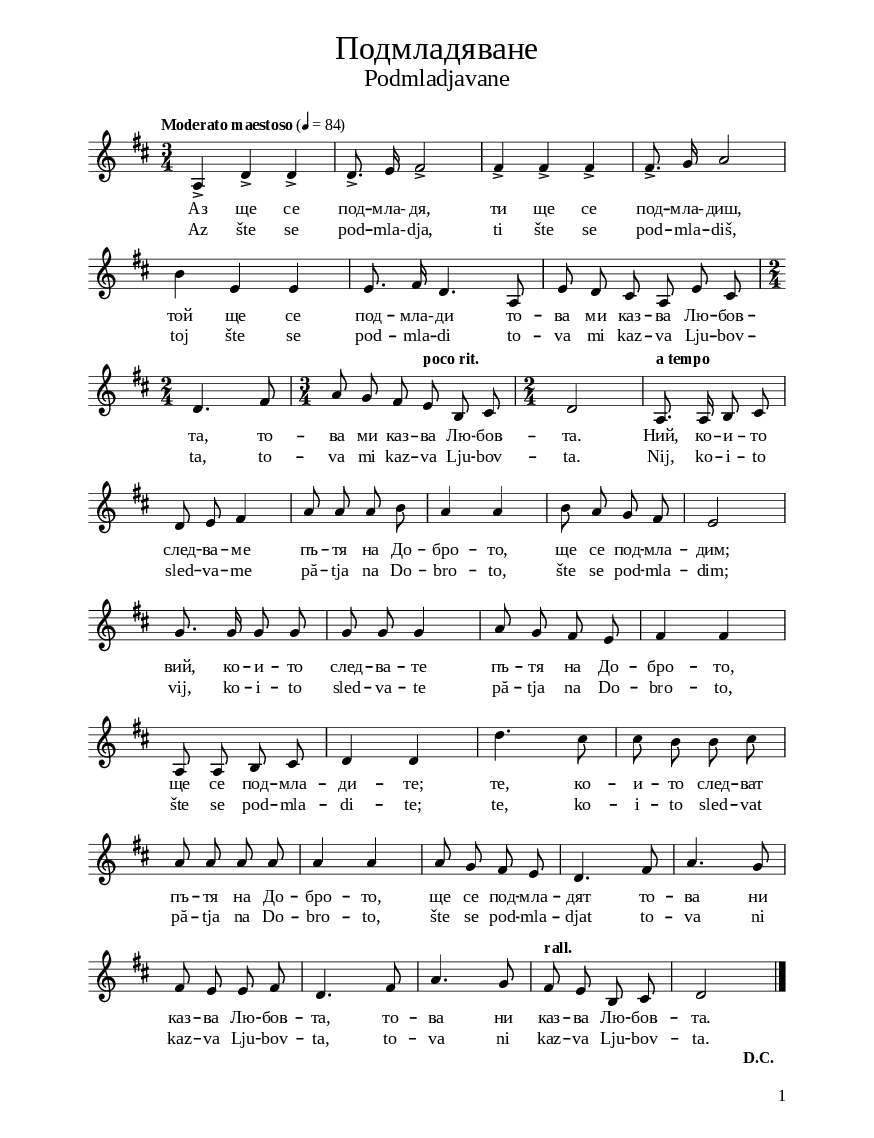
\version "2.24.2"

% include paper part and global functions
\include "include/globals.ily"

\bookpart {
  \label #'ref119
  \tocItem \markup "Подмладяване – Podmladjavane"
  \include "include/bookpart-paper.ily"
  \score {
    \include "include/score-layout.ily"

    \new Voice \absolute {
      \clef treble
      \key d \major
      \time 3/4
      \tempoFunc "Moderato maestoso" 4 "84"
      \autoBeamOff
      a4 -> d'4 ->  % 2
      d'4 -> | d'8. -> e'16  % 3
      fis'2 -> | % 4
      fis'4 -> fis'4 ->  % 5
      fis'4 -> | fis'8. -> g'16  % 6
      a'2 \break |

      b'4 e'4  % 8
      e'4 | e'8. fis'16  % 9
      d'4. a8 | e'8  d'8 cis'8 a8 e'8 cis'8 \break | % 11
      \time 2/4  d'4. fis'8 | % 12
      \time 3/4  a'8 g'8 fis'8 \tempo "poco rit." e'8 b8 cis'8
      | % 13
      \time 2/4  d'2 | % 14
      \tempo "a tempo" a8. a16 b8 cis'8 \break | % 15
      d'8 e'8 fis'4 | % 16
      a'8 a'8 a'8 b'8 | % 17
      a'4 a'4 | % 18
      b'8 a'8 g'8 fis'8 | % 19
      e'2 \break |
      g'8. g'16 g'8 g'8 | % 21
      g'8 g'8 g'4 | % 22
      a'8 g'8 fis'8 e'8 | % 23
      fis'4 fis'4 \break | % 24
      a8 a8 b8 cis'8 | % 25
      d'4 d'4 | % 26
      d''4. cis''8 | % 27
      cis''8 b'8 b'8 cis''8 \break | % 28
      a'8 a'8 a'8 a'8 | % 29
      a'4 a'4 |
      a'8 g'8 fis'8 e'8 | % 31
      d'4. fis'8 | % 32
      a'4. g'8 \break | % 33
      fis'8 e'8 e'8 fis'8 | % 34
      d'4. fis'8 | % 35
      a'4. g'8 | % 36
       \tempo "rall." fis'8 e'8 b8 cis'8 | % 37
      d'2  \bar "|."
    }

    \addlyrics {Аз   ще   се 
   под  --  "мла-"  --  дя,   ти   ще   се   под  --  "мла-"  --  диш, 
   той   ще   се   под  --  "мла-"  --  ди   то  --  ва   ми   каз  --
   ва   Лю  --  бов  --  та,   то  --  ва   ми   каз  --  ва   Лю  --
   бов  --  та.   Ний,   ко  --  и  --  то   след  --  ва  --  ме 
   пъ  --  тя   на   До  --  бро  --  то,   ще   се   под  --  мла  --
   дим;   вий,   ко  --  и  --  то   след  --  ва  --  те   пъ  --
   тя   на   До  --  бро  --  то,   ще   се   под  --  мла  --  ди  --
   те;   те,   ко  --  и  --  то   след  --  ват   пъ  --  тя   на 
   До  --  бро  --  то,   ще   се   под  --  мла  --  дят   то  --
   ва   ни   каз  --  ва   Лю  --  бов  --  та,   то  --  ва   ни 
   каз  --  ва   Лю  --  бов  --  та. }
      \addlyrics {Az   šte   se 
   pod  --  "mla-"  --  dja,   ti   šte   se   pod  --  mla  --  diš, 
   toj   šte   se   pod  --  mla  --  di   to  --  va   mi   kaz  --
   va   Lju  --  bov  --  ta,   to  --  va   mi   kaz  --  va   Lju  --
   bov  --  ta.   Nij,   ko  --  i  --  to   sled  --  va  --  me 
   pă  --  tja   na   Do  --  bro  --  to,   šte   se   pod  --  mla  --
   dim;   vij,   ko  --  i  --  to   sled  --  va  --  te   pă  --
   tja   na   Do  --  bro  --  to,   šte   se   pod  --  mla  --  di  --
   te;   te,   ko  --  i  --  to   sled  --  vat   pă  --  tja   na 
   Do  --  bro  --  to,   šte   se   pod  --  mla  --  djat   to  --
   va   ni   kaz  --  va   Lju  --  bov  --  ta,   to  --  va   ni 
   kaz  --  va   Lju  --  bov  --  ta. }

    \header {
      title = \titleFunc "Подмладяване" "Podmladjavane"
    }

    \midi{}

  } % score

  \markup \dc-one "D.C."

  \pageBreak

  % include foreign translation(s) of the song
 \version "2.24.2"

\markup \fill-line { \fontsize #deTitleFontSize "Verjüngen" }
\markup \null
\markup \null
\markup \fontsize #deCoupletFontSize {
  \hspace #14
  \override #`(baseline-skip . ,deCoupletBaselineSkip)

  \column {

    \line { " " Ich werde mich verjüngen,  }

    \line { " " du wirst dich verjüngen,  }

    \line { " " er wird sich verjüngen.  }

    \line { " " Das sagte mir die Liebe.  }

    \line { " " Wir, die wir dem Weg des Guten folgen, }

    \line { " " werden uns verjüngen,  }

    \line { " " ihr, die ihr dem Weg des Guten folgt, }

    \line { " " werdet euch verjüngen. }

      \line { " " sie, die dem Weg des Guten folgt, }

    \line { " " werden sich verjüngen. }

    \line { " " Das sagte uns die Liebe. }

    \line { " " Das sagte uns die Liebe.  }

  }
}


} % bookpart
